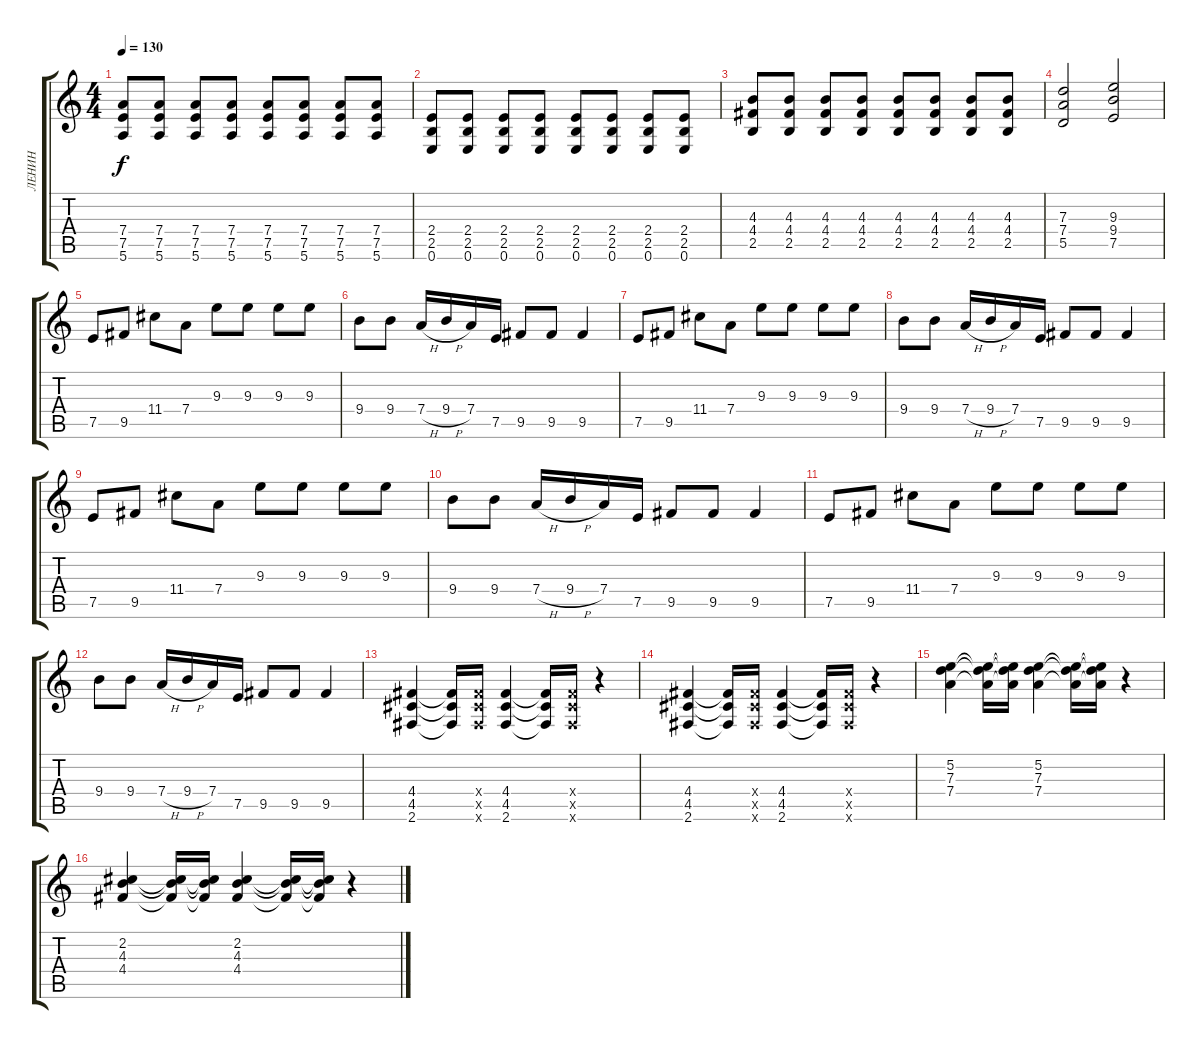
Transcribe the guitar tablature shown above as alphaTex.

\track ("ЛЕНИН" "ЛЕНИН") {instrument distortionguitar}
\staff {score tabs}
\tuning (E4 B3 G3 D3 A2 E2) {hide}
\ts (4 4)
\tempo 130
\clef g2
\ks c
(7.4 7.5 5.6).8{dy f} (7.4 7.5 5.6).8 (7.4 7.5 5.6).8 (7.4 7.5 5.6).8 (7.4 7.5 5.6).8 (7.4 7.5 5.6).8 (7.4 7.5 5.6).8 (7.4 7.5 5.6).8 |
(2.4 2.5 0.6).8 (2.4 2.5 0.6).8 (2.4 2.5 0.6).8 (2.4 2.5 0.6).8 (2.4 2.5 0.6).8 (2.4 2.5 0.6).8 (2.4 2.5 0.6).8 (2.4 2.5 0.6).8 |
(4.3 4.4 2.5).8 (4.3 4.4 2.5).8 (4.3 4.4 2.5).8 (4.3 4.4 2.5).8 (4.3 4.4 2.5).8 (4.3 4.4 2.5).8 (4.3 4.4 2.5).8 (4.3 4.4 2.5).8 |
(7.3 7.4 5.5).2 (9.3 9.4 7.5).2 |
7.5.8 9.5.8 11.4.8 7.4.8 9.3.8 9.3.8 9.3.8 9.3.8 |
9.4.8 9.4.8 7.4{h}.16 9.4{h}.16 7.4.16 7.5.16 9.5.8 9.5.8 9.5.4 |
7.5.8 9.5.8 11.4.8 7.4.8 9.3.8 9.3.8 9.3.8 9.3.8 |
9.4.8 9.4.8 7.4{h}.16 9.4{h}.16 7.4.16 7.5.16 9.5.8 9.5.8 9.5.4 |
7.5.8 9.5.8 11.4.8 7.4.8 9.3.8 9.3.8 9.3.8 9.3.8 |
9.4.8 9.4.8 7.4{h}.16 9.4{h}.16 7.4.16 7.5.16 9.5.8 9.5.8 9.5.4 |
7.5.8 9.5.8 11.4.8 7.4.8 9.3.8 9.3.8 9.3.8 9.3.8 |
9.4.8 9.4.8 7.4{h}.16 9.4{h}.16 7.4.16 7.5.16 9.5.8 9.5.8 9.5.4 |
(4.4 4.5 2.6).4 (4.4{t} 4.5{t} 2.6{t}).16 (4.4{x} 4.5{x} 2.6{x}).16 (4.4 4.5 2.6).4 (4.4{t} 4.5{t} 2.6{t}).16 (4.4{x} 4.5{x} 2.6{x}).16 r.4 |
(4.4 4.5 2.6).4 (4.4{t} 4.5{t} 2.6{t}).16 (4.4{x} 4.5{x} 2.6{x}).16 (4.4 4.5 2.6).4 (4.4{t} 4.5{t} 2.6{t}).16 (4.4{x} 4.5{x} 2.6{x}).16 r.4 |
(5.2 7.3 7.4).4 (5.2{t} 7.3{t} 7.4{t}).16 (5.2{t} 7.3{t} 7.4{t}).16 (5.2 7.3 7.4).4 (5.2{t} 7.3{t} 7.4{t}).16 (5.2{t} 7.3{t} 7.4{t}).16 r.4 |
(2.2 4.3 4.4).4 (2.2{t} 4.3{t} 4.4{t}).16 (2.2{t} 4.3{t} 4.4{t}).16 (2.2 4.3 4.4).4 (2.2{t} 4.3{t} 4.4{t}).16 (2.2{t} 4.3{t} 4.4{t}).16 r.4
